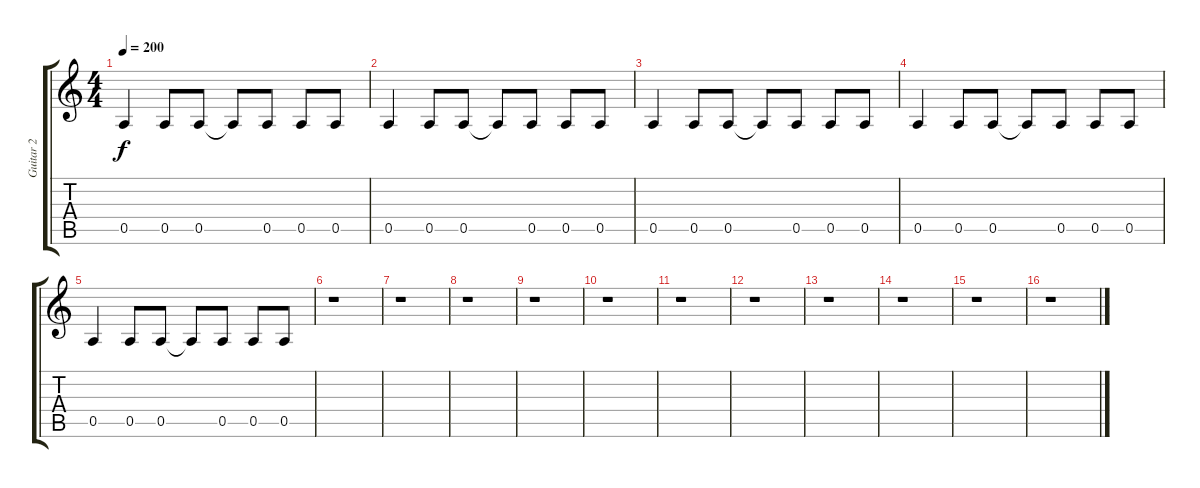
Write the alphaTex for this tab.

\track ("Guitar 2" "Guitar 2") {instrument distortionguitar}
\staff {score tabs}
\tuning (E4 B3 G3 D3 A2 E2) {hide}
\ts (4 4)
\tempo 200
\clef g2
\ks c
0.5.4{dy f} 0.5.8 0.5.8 0.5{t}.8 0.5.8 0.5.8 0.5.8 |
0.5.4 0.5.8 0.5.8 0.5{t}.8 0.5.8 0.5.8 0.5.8 |
0.5.4 0.5.8 0.5.8 0.5{t}.8 0.5.8 0.5.8 0.5.8 |
0.5.4 0.5.8 0.5.8 0.5{t}.8 0.5.8 0.5.8 0.5.8 |
0.5.4 0.5.8 0.5.8 0.5{t}.8 0.5.8 0.5.8 0.5.8 |
r.1 |
r.1 |
r.1 |
r.1 |
r.1 |
r.1 |
r.1 |
r.1 |
r.1 |
r.1 |
r.1
